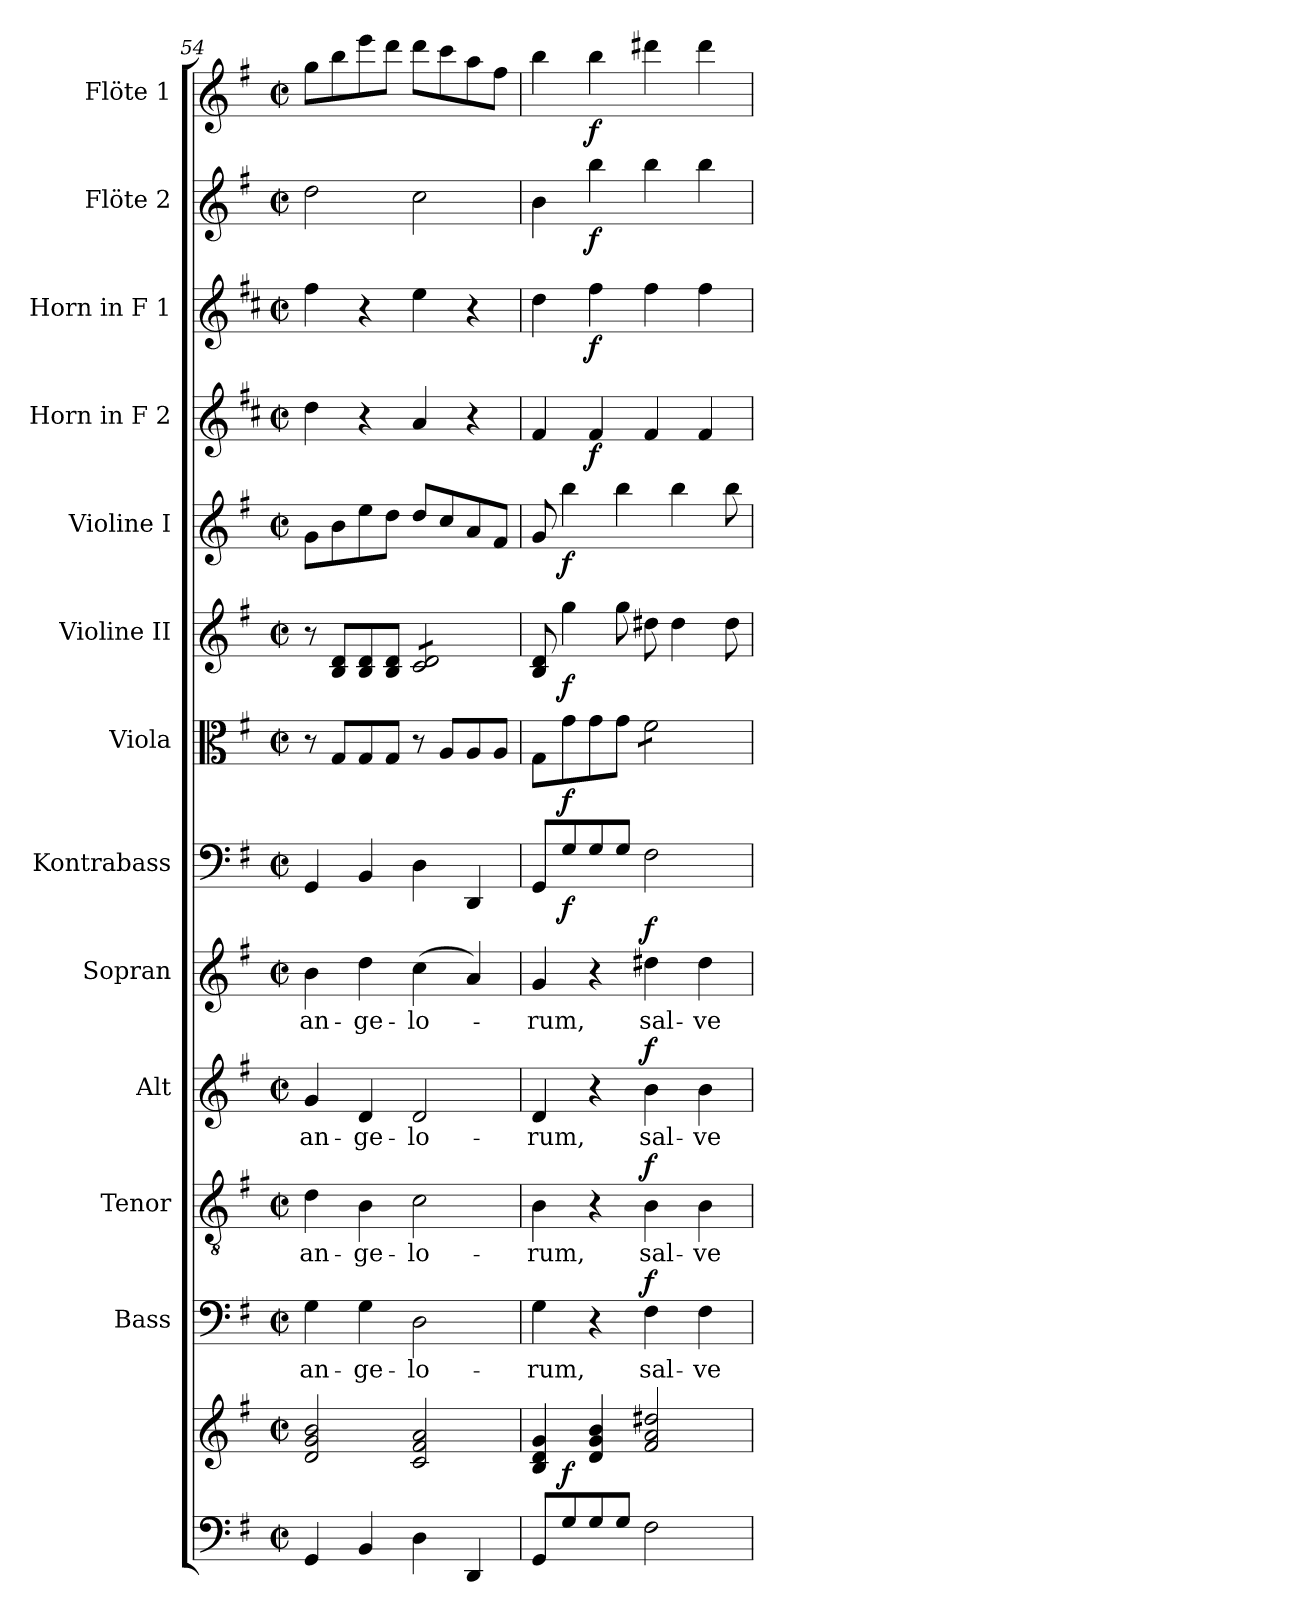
**kern	**kern	**dynam	**kern	**text	**dynam	**kern	**text	**dynam	**kern	**text	**dynam	**kern	**text	**dynam	**kern	**dynam	**kern	**dynam	**kern	**dynam	**kern	**dynam	**kern	**dynam	**kern	**dynam	**kern	**dynam	**kern	**dynam
*part13	*part13	*part13	*part12	*part12	*part12	*part11	*part11	*part11	*part10	*part10	*part10	*part9	*part9	*part9	*part8	*part8	*part7	*part7	*part6	*part6	*part5	*part5	*part4	*part4	*part3	*part3	*part2	*part2	*part1	*part1
*staff14	*staff13	*staff13/14	*staff12	*staff12	*staff12	*staff11	*staff11	*staff11	*staff10	*staff10	*staff10	*staff9	*staff9	*staff9	*staff8	*staff8	*staff7	*staff7	*staff6	*staff6	*staff5	*staff5	*staff4	*staff4	*staff3	*staff3	*staff2	*staff2	*staff1	*staff1
*	*	*	*I"Bass	*	*	*I"Tenor	*	*	*I"Alt	*	*	*I"Sopran	*	*	*I"Kontrabass	*	*I"Viola	*	*I"Violine II	*	*I"Violine I	*	*I"Horn in F 2	*	*I"Horn in F 1	*	*I"Flöte 2	*	*I"Flöte 1	*
*	*	*	*I'B.	*	*	*I'T.	*	*	*I'A.	*	*	*I'S.	*	*	*I'Kb.	*	*I'Vla.	*	*I'Vl. II	*	*I'Vl. I	*	*I'Hrn. F 2	*	*I'Hrn. F 1	*	*I'Fl. 2	*	*I'Fl. 1	*
*clefF4	*clefG2	*	*clefF4	*	*	*clefGv2	*	*	*clefG2	*	*	*clefG2	*	*	*clefF4	*	*clefC3	*	*clefG2	*	*clefG2	*	*clefG2	*	*clefG2	*	*clefG2	*	*clefG2	*
*	*	*	*	*	*	*	*	*	*	*	*	*	*	*	*ITrd7c12	*	*	*	*	*	*	*	*ITrd4c7	*	*ITrd4c7	*	*	*	*	*
*k[f#]	*k[f#]	*	*k[f#]	*	*	*k[f#]	*	*	*k[f#]	*	*	*k[f#]	*	*	*k[f#]	*	*k[f#]	*	*k[f#]	*	*k[f#]	*	*k[f#]	*	*k[f#]	*	*k[f#]	*	*k[f#]	*
*G:	*G:	*	*G:	*	*	*G:	*	*	*G:	*	*	*G:	*	*	*G:	*	*G:	*	*G:	*	*G:	*	*G:	*	*G:	*	*G:	*	*G:	*
*M2/2	*M2/2	*	*M2/2	*	*	*M2/2	*	*	*M2/2	*	*	*M2/2	*	*	*M2/2	*	*M2/2	*	*M2/2	*	*M2/2	*	*M2/2	*	*M2/2	*	*M2/2	*	*M2/2	*
*met(c|)	*met(c|)	*	*met(c|)	*	*	*met(c|)	*	*	*met(c|)	*	*	*met(c|)	*	*	*met(c|)	*	*met(c|)	*	*met(c|)	*	*met(c|)	*	*met(c|)	*	*met(c|)	*	*met(c|)	*	*met(c|)	*
=54	=54	=54	=54	=54	=54	=54	=54	=54	=54	=54	=54	=54	=54	=54	=54	=54	=54	=54	=54	=54	=54	=54	=54	=54	=54	=54	=54	=54	=54	=54
!	!	!	!	!LO:LY:b	!	!	!LO:LY:b	!	!	!LO:LY:b	!	!	!LO:LY:b	!	!	!	!	!	!	!	!	!	!	!	!	!	!	!	!	!
4GG/	2d/ 2g/ 2b/	.	4G\	an-	.	4d\	an-	.	4g/	an-	.	4b\	an-	.	4GGG/	.	8r	.	8r	.	8g\L	.	4g\	.	4b\	.	2dd\	.	8gg\L	.
.	.	.	.	.	.	.	.	.	.	.	.	.	.	.	.	.	8G/L	.	8B/ 8d/L	.	8b\	.	.	.	.	.	.	.	8bb\	.
!	!	!	!	!LO:LY:b	!	!	!LO:LY:b	!	!	!LO:LY:b	!	!	!LO:LY:b	!	!	!	!	!	!	!	!	!	!	!	!	!	!	!	!	!
4BB/	.	.	4G\	-ge-	.	4B\	-ge-	.	4d/	-ge-	.	4dd\	-ge-	.	4BBB/	.	8G/	.	8B/ 8d/	.	8ee\	.	4r	.	4r	.	.	.	8eee\	.
.	.	.	.	.	.	.	.	.	.	.	.	.	.	.	.	.	8G/J	.	8B/ 8d/J	.	8dd\J	.	.	.	.	.	.	.	8ddd\J	.
!	!	!	!	!LO:LY:b	!	!	!LO:LY:b	!	!	!LO:LY:b	!	!	!LO:LY:b	!	!	!	!	!	!	!	!	!	!	!	!	!	!	!	!	!
*	*	*	*	*	*	*	*	*	*	*	*	*	*	*	*	*	*	*	*tremolo	*	*	*	*	*	*	*	*	*	*	*
4D\	2c/ 2f#/ 2a/	.	2D\	-lo-	.	2c\	-lo-	.	2d/	-lo-	.	(>4cc\	-lo-	.	4DD\	.	8r	.	8c/ 8d/L	.	8dd/L	.	4d/	.	4a\	.	2cc\	.	8ddd\L	.
.	.	.	.	.	.	.	.	.	.	.	.	.	.	.	.	.	8A/L	.	8c/ 8d/	.	8cc/	.	.	.	.	.	.	.	8ccc\	.
4DD/	.	.	.	.	.	.	.	.	.	.	.	4a/)	.	.	4DDD/	.	8A/	.	8c/ 8d/	.	8a/	.	4r	.	4r	.	.	.	8aa\	.
.	.	.	.	.	.	.	.	.	.	.	.	.	.	.	.	.	8A/J	.	8c/ 8d/J	.	8f#/J	.	.	.	.	.	.	.	8ff#\J	.
*	*	*	*	*	*	*	*	*	*	*	*	*	*	*	*	*	*	*	*Xtremolo	*	*	*	*	*	*	*	*	*	*	*
=55	=55	=55	=55	=55	=55	=55	=55	=55	=55	=55	=55	=55	=55	=55	=55	=55	=55	=55	=55	=55	=55	=55	=55	=55	=55	=55	=55	=55	=55	=55
!	!	!	!	!LO:LY:b	!	!	!LO:LY:b	!	!	!LO:LY:b	!	!	!LO:LY:b	!	!	!	!	!	!	!	!	!	!	!	!	!	!	!	!	!
8GG/L	4B/ 4d/ 4g/	.	4G\	-rum,	.	4B\	-rum,	.	4d/	-rum,	.	4g/	-rum,	.	8GGG/L	.	8G\L	.	8B/ 8d/	.	8g/	.	4B/	.	4g\	.	4b\	.	4bb\	.
!	!	!LO:DY:a=2	!	!	!	!	!	!	!	!	!	!	!	!	!	!LO:DY:b	!	!LO:DY:b	!	!LO:DY:b	!	!LO:DY:b	!	!	!	!	!	!	!	!
8G/	.	f	.	.	.	.	.	.	.	.	.	.	.	.	8GG/	f	8g\	f	4gg\	f	4bb\	f	.	.	.	.	.	.	.	.
!	!	!	!	!	!	!	!	!	!	!	!	!	!	!	!	!	!	!	!	!	!	!	!	!LO:DY:b	!	!LO:DY:b	!	!LO:DY:b	!	!LO:DY:b
8G/	4d/ 4g/ 4b/	.	4r	.	.	4r	.	.	4r	.	.	4r	.	.	8GG/	.	8g\	.	.	.	.	.	4B/	f	4b\	f	4bb\	f	4bb\	f
8G/J	.	.	.	.	.	.	.	.	.	.	.	.	.	.	8GG/J	.	8g\J	.	8gg\	.	4bb\	.	.	.	.	.	.	.	.	.
!	!	!	!	!LO:LY:b	!LO:DY:a	!	!LO:LY:b	!LO:DY:a	!	!LO:LY:b	!LO:DY:a	!	!LO:LY:b	!LO:DY:a	!	!	!	!	!	!	!	!	!	!	!	!	!	!	!	!
*	*	*	*	*	*	*	*	*	*	*	*	*	*	*	*	*	*tremolo	*	*	*	*	*	*	*	*	*	*	*	*	*
2F#\	2f#/ 2a/ 2dd#X/	.	4F#\	sal-	f	4B\	sal-	f	4b\	sal-	f	4dd#X\	sal-	f	2FF#\	.	8f#\L	.	8dd#X\	.	.	.	4B/	.	4b\	.	4bb\	.	4ddd#X\	.
.	.	.	.	.	.	.	.	.	.	.	.	.	.	.	.	.	8f#\	.	4dd#\	.	4bb\	.	.	.	.	.	.	.	.	.
!	!	!	!	!LO:LY:b	!	!	!LO:LY:b	!	!	!LO:LY:b	!	!	!LO:LY:b	!	!	!	!	!	!	!	!	!	!	!	!	!	!	!	!	!
.	.	.	4F#\	-ve	.	4B\	-ve	.	4b\	-ve	.	4dd#\	-ve	.	.	.	8f#\	.	.	.	.	.	4B/	.	4b\	.	4bb\	.	4ddd#\	.
.	.	.	.	.	.	.	.	.	.	.	.	.	.	.	.	.	8f#\J	.	8dd#\	.	8bb\	.	.	.	.	.	.	.	.	.
*	*	*	*	*	*	*	*	*	*	*	*	*	*	*	*	*	*Xtremolo	*	*	*	*	*	*	*	*	*	*	*	*	*
=	=	=	=	=	=	=	=	=	=	=	=	=	=	=	=	=	=	=	=	=	=	=	=	=	=	=	=	=	=	=
*-	*-	*-	*-	*-	*-	*-	*-	*-	*-	*-	*-	*-	*-	*-	*-	*-	*-	*-	*-	*-	*-	*-	*-	*-	*-	*-	*-	*-	*-	*-
